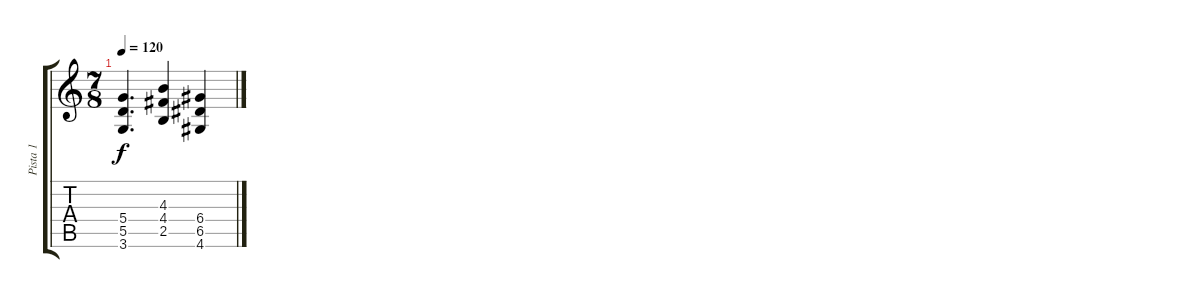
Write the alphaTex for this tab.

\track ("Pista 1" "Pista 1") {instrument distortionguitar}
\staff {score tabs}
\tuning (E4 B3 G3 D3 A2 E2) {hide}
\ts (7 8)
\tempo 120
\clef g2
\ks c
(5.4 5.5 3.6).4{d dy f} (4.3 4.4 2.5).4 (6.4 6.5 4.6).4
